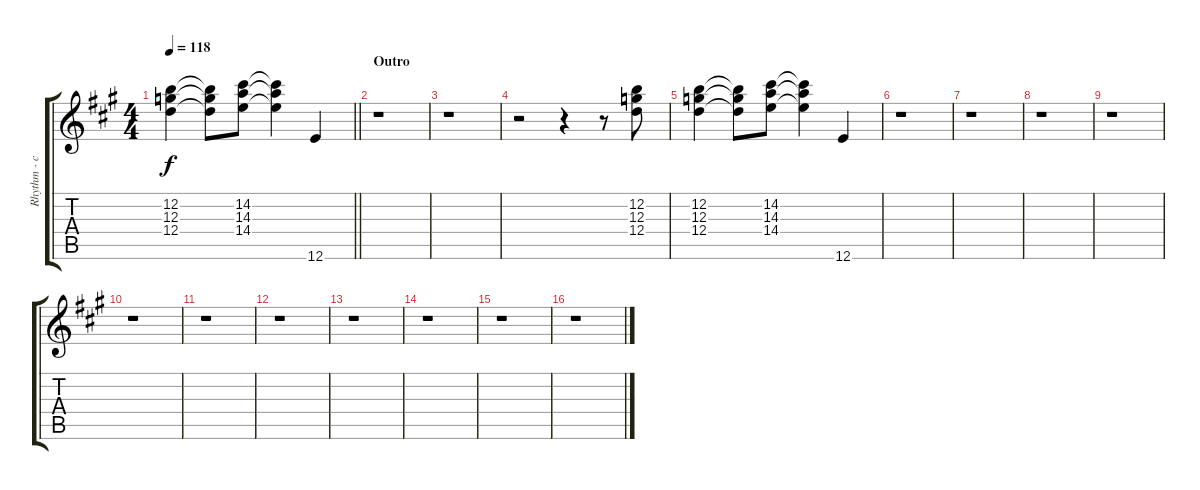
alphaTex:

\track ("Rhythm - center" "Rhythm - c") {instrument overdrivenguitar}
\staff {score tabs}
\tuning (E4 B3 G3 D3 A2 E2) {hide}
\ts (4 4)
\tempo 118
\clef g2
\barLineRight lightlight
\ks a
(12.2 12.3 12.4).4{dy f} (12.2{t} 12.3{t} 12.4{t}).8 (14.2 14.3 14.4).8 (14.2{t} 14.3{t} 14.4{t}).4 12.6.4 |
\section ("" "Outro")
r.1 |
r.1 |
r.2 r.4 r.8 (12.2 12.3 12.4).8 |
(12.2 12.3 12.4).4 (12.2{t} 12.3{t} 12.4{t}).8 (14.2 14.3 14.4).8 (14.2{t} 14.3{t} 14.4{t}).4 12.6.4 |
r.1 |
r.1 |
r.1 |
r.1 |
r.1 |
r.1 |
r.1 |
r.1 |
r.1 |
r.1 |
r.1
